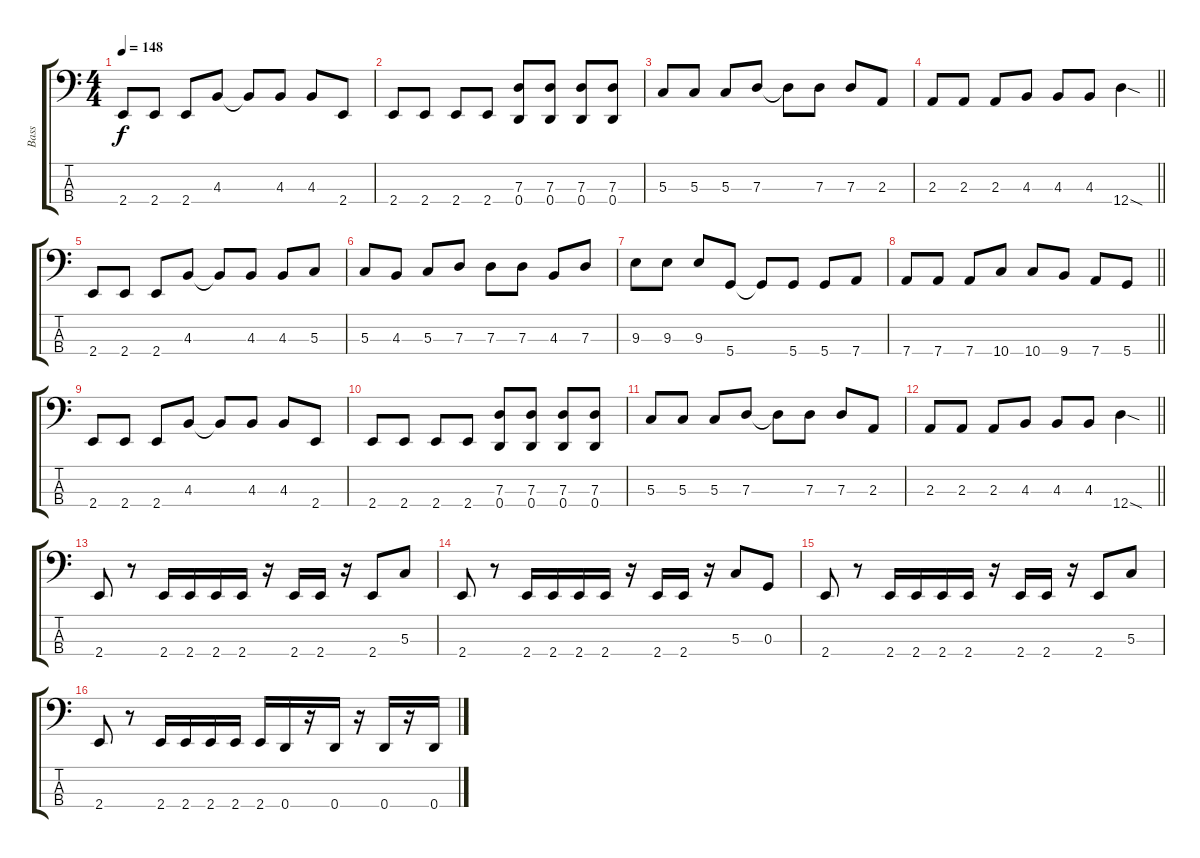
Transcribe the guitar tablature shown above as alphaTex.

\track ("Bass" "Bass") {instrument electricbasspick}
\staff {score tabs}
\tuning (F2 C2 G1 D1) {hide}
\ts (4 4)
\tempo 148
\clef f4
\ks c
2.4.8{dy f} 2.4.8 2.4.8 4.3.8 4.3{t}.8 4.3.8 4.3.8 2.4.8 |
2.4.8 2.4.8 2.4.8 2.4.8 (7.3 0.4).8 (7.3 0.4).8 (7.3 0.4).8 (7.3 0.4).8 |
5.3.8 5.3.8 5.3.8 7.3.8 7.3{t}.8 7.3.8 7.3.8 2.3.8 |
\barLineRight lightlight
2.3.8 2.3.8 2.3.8 4.3.8 4.3.8 4.3.8 12.4{sod}.4 |
2.4.8 2.4.8 2.4.8 4.3.8 4.3{t}.8 4.3.8 4.3.8 5.3.8 |
5.3.8 4.3.8 5.3.8 7.3.8 7.3.8 7.3.8 4.3.8 7.3.8 |
9.3.8 9.3.8 9.3.8 5.4.8 5.4{t}.8 5.4.8 5.4.8 7.4.8 |
\barLineRight lightlight
7.4.8 7.4.8 7.4.8 10.4.8 10.4.8 9.4.8 7.4.8 5.4.8 |
2.4.8 2.4.8 2.4.8 4.3.8 4.3{t}.8 4.3.8 4.3.8 2.4.8 |
2.4.8 2.4.8 2.4.8 2.4.8 (7.3 0.4).8 (7.3 0.4).8 (7.3 0.4).8 (7.3 0.4).8 |
5.3.8 5.3.8 5.3.8 7.3.8 7.3{t}.8 7.3.8 7.3.8 2.3.8 |
\barLineRight lightlight
2.3.8 2.3.8 2.3.8 4.3.8 4.3.8 4.3.8 12.4{sod}.4 |
\section ("" "")
2.4.8 r.8 2.4.16 2.4.16 2.4.16 2.4.16 r.16 2.4.16 2.4.16 r.16 2.4.8 5.3.8 |
2.4.8 r.8 2.4.16 2.4.16 2.4.16 2.4.16 r.16 2.4.16 2.4.16 r.16 5.3.8 0.3.8 |
2.4.8 r.8 2.4.16 2.4.16 2.4.16 2.4.16 r.16 2.4.16 2.4.16 r.16 2.4.8 5.3.8 |
2.4.8 r.8 2.4.16 2.4.16 2.4.16 2.4.16 2.4.16 0.4.16 r.16 0.4.16 r.16 0.4.16 r.16 0.4.16
